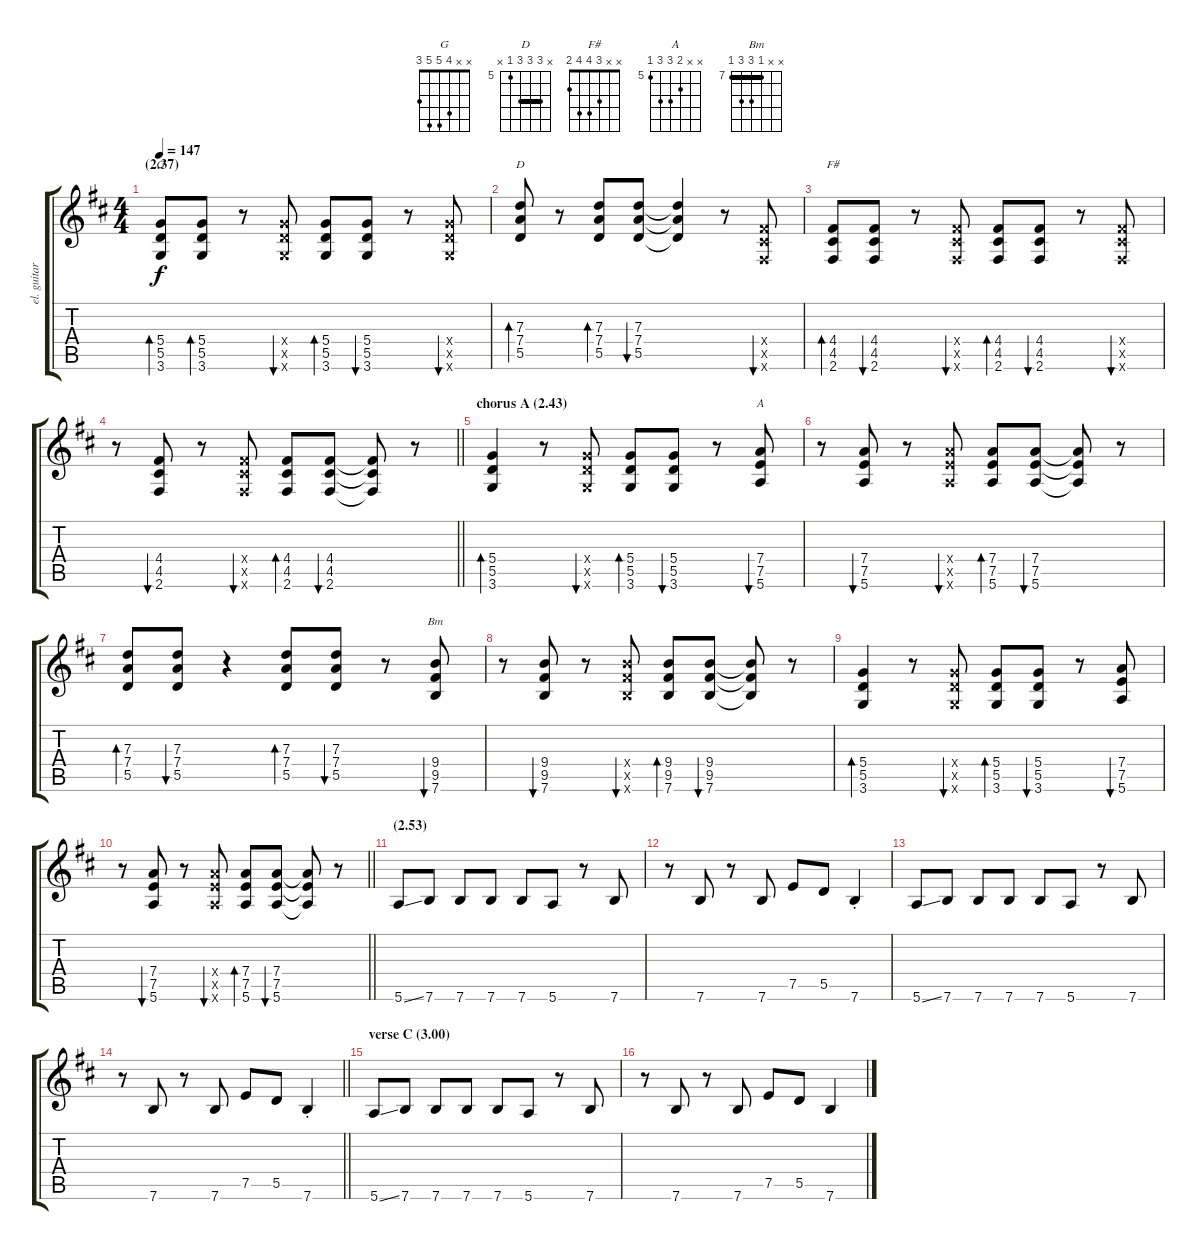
\track ("el. guitar 1" "el. guitar") {instrument overdrivenguitar}
\staff {score tabs}
\tuning (E4 B3 G3 D3 A2 E2) {hide}
\chord ("G" x x 4 5 5 3)
\chord ("D" x 7 7 7 5 x) {firstfret 5 barre 7}
\chord ("F#" x x 3 4 4 2)
\chord ("A" x x 6 7 7 5) {firstfret 5}
\chord ("Bm" x x 7 9 9 7) {firstfret 7 barre 7}
\ts (4 4)
\section ("" "(2.37)")
\tempo 147
\clef g2
\ks d
(5.4 5.5 3.6).8{bd 30 ch "G" dy f} (5.4 5.5 3.6).8{bd 30} r.8 (5.4{x} 5.5{x} 3.6{x}).8{bu 30} (5.4 5.5 3.6).8{bd 30} (5.4 5.5 3.6).8{bu 30} r.8 (5.4{x} 5.5{x} 3.6{x}).8{bu 30} |
(7.3 7.4 5.5).8{bd 30 ch "D"} r.8 (7.3 7.4 5.5).8{bd 30} (7.3 7.4 5.5).8{bu 30} (7.3{t} 7.4{t} 5.5{t}).4 r.8 (4.4{x} 4.5{x} 2.6{x}).8{bu 30} |
(4.4 4.5 2.6).8{bd 30 ch "F#"} (4.4 4.5 2.6).8{bu 30} r.8 (4.4{x} 4.5{x} 2.6{x}).8{bu 30} (4.4 4.5 2.6).8{bd 30} (4.4 4.5 2.6).8{bu 30} r.8 (4.4{x} 4.5{x} 2.6{x}).8{bu 30} |
\barLineRight lightlight
r.8 (4.4 4.5 2.6).8{bu 30} r.8 (4.4{x} 4.5{x} 2.6{x}).8{bu 30} (4.4 4.5 2.6).8{bd 30} (4.4 4.5 2.6).8{bu 30} (4.4{t} 4.5{t} 2.6{t}).8 r.8 |
\section ("" "chorus A (2.43)")
(5.4 5.5 3.6).4{bd 30} r.8 (5.4{x} 5.5{x} 3.6{x}).8{bu 30} (5.4 5.5 3.6).8{bd 30} (5.4 5.5 3.6).8{bu 30} r.8 (7.4 7.5 5.6).8{bu 30 ch "A"} |
r.8 (7.4 7.5 5.6).8{bu 30} r.8 (7.4{x} 7.5{x} 5.6{x}).8{bu 30} (7.4 7.5 5.6).8{bd 30} (7.4 7.5 5.6).8{bu 30} (7.4{t} 7.5{t} 5.6{t}).8 r.8 |
(7.3 7.4 5.5).8{bd 30} (7.3 7.4 5.5).8{bu 30} r.4 (7.3 7.4 5.5).8{bd 30} (7.3 7.4 5.5).8{bu 30} r.8 (9.4 9.5 7.6).8{bu 30 ch "Bm"} |
r.8 (9.4 9.5 7.6).8{bu 30} r.8 (9.4{x} 9.5{x} 7.6{x}).8{bu 30} (9.4 9.5 7.6).8{bd 30} (9.4 9.5 7.6).8{bu 30} (9.4{t} 9.5{t} 7.6{t}).8 r.8 |
(5.4 5.5 3.6).4{bd 30} r.8 (5.4{x} 5.5{x} 3.6{x}).8{bu 30} (5.4 5.5 3.6).8{bd 30} (5.4 5.5 3.6).8{bu 30} r.8 (7.4 7.5 5.6).8{bu 30} |
\barLineRight lightlight
r.8 (7.4 7.5 5.6).8{bu 30} r.8 (7.4{x} 7.5{x} 5.6{x}).8{bu 30} (7.4 7.5 5.6).8{bd 30} (7.4 7.5 5.6).8{bu 30} (7.4{t} 7.5{t} 5.6{t}).8 r.8 |
\section ("" "(2.53)")
5.6{ss}.8 7.6.8 7.6.8 7.6.8 7.6.8 5.6.8 r.8 7.6.8 |
r.8 7.6.8 r.8 7.6.8 7.5.8 5.5.8 7.6{st}.4 |
5.6{ss}.8 7.6.8 7.6.8 7.6.8 7.6.8 5.6.8 r.8 7.6.8 |
\barLineRight lightlight
r.8 7.6.8 r.8 7.6.8 7.5.8 5.5.8 7.6{st}.4 |
\section ("" "verse C (3.00)")
5.6{ss}.8 7.6.8 7.6.8 7.6.8 7.6.8 5.6.8 r.8 7.6.8 |
r.8 7.6.8 r.8 7.6.8 7.5.8 5.5.8 7.6.4
